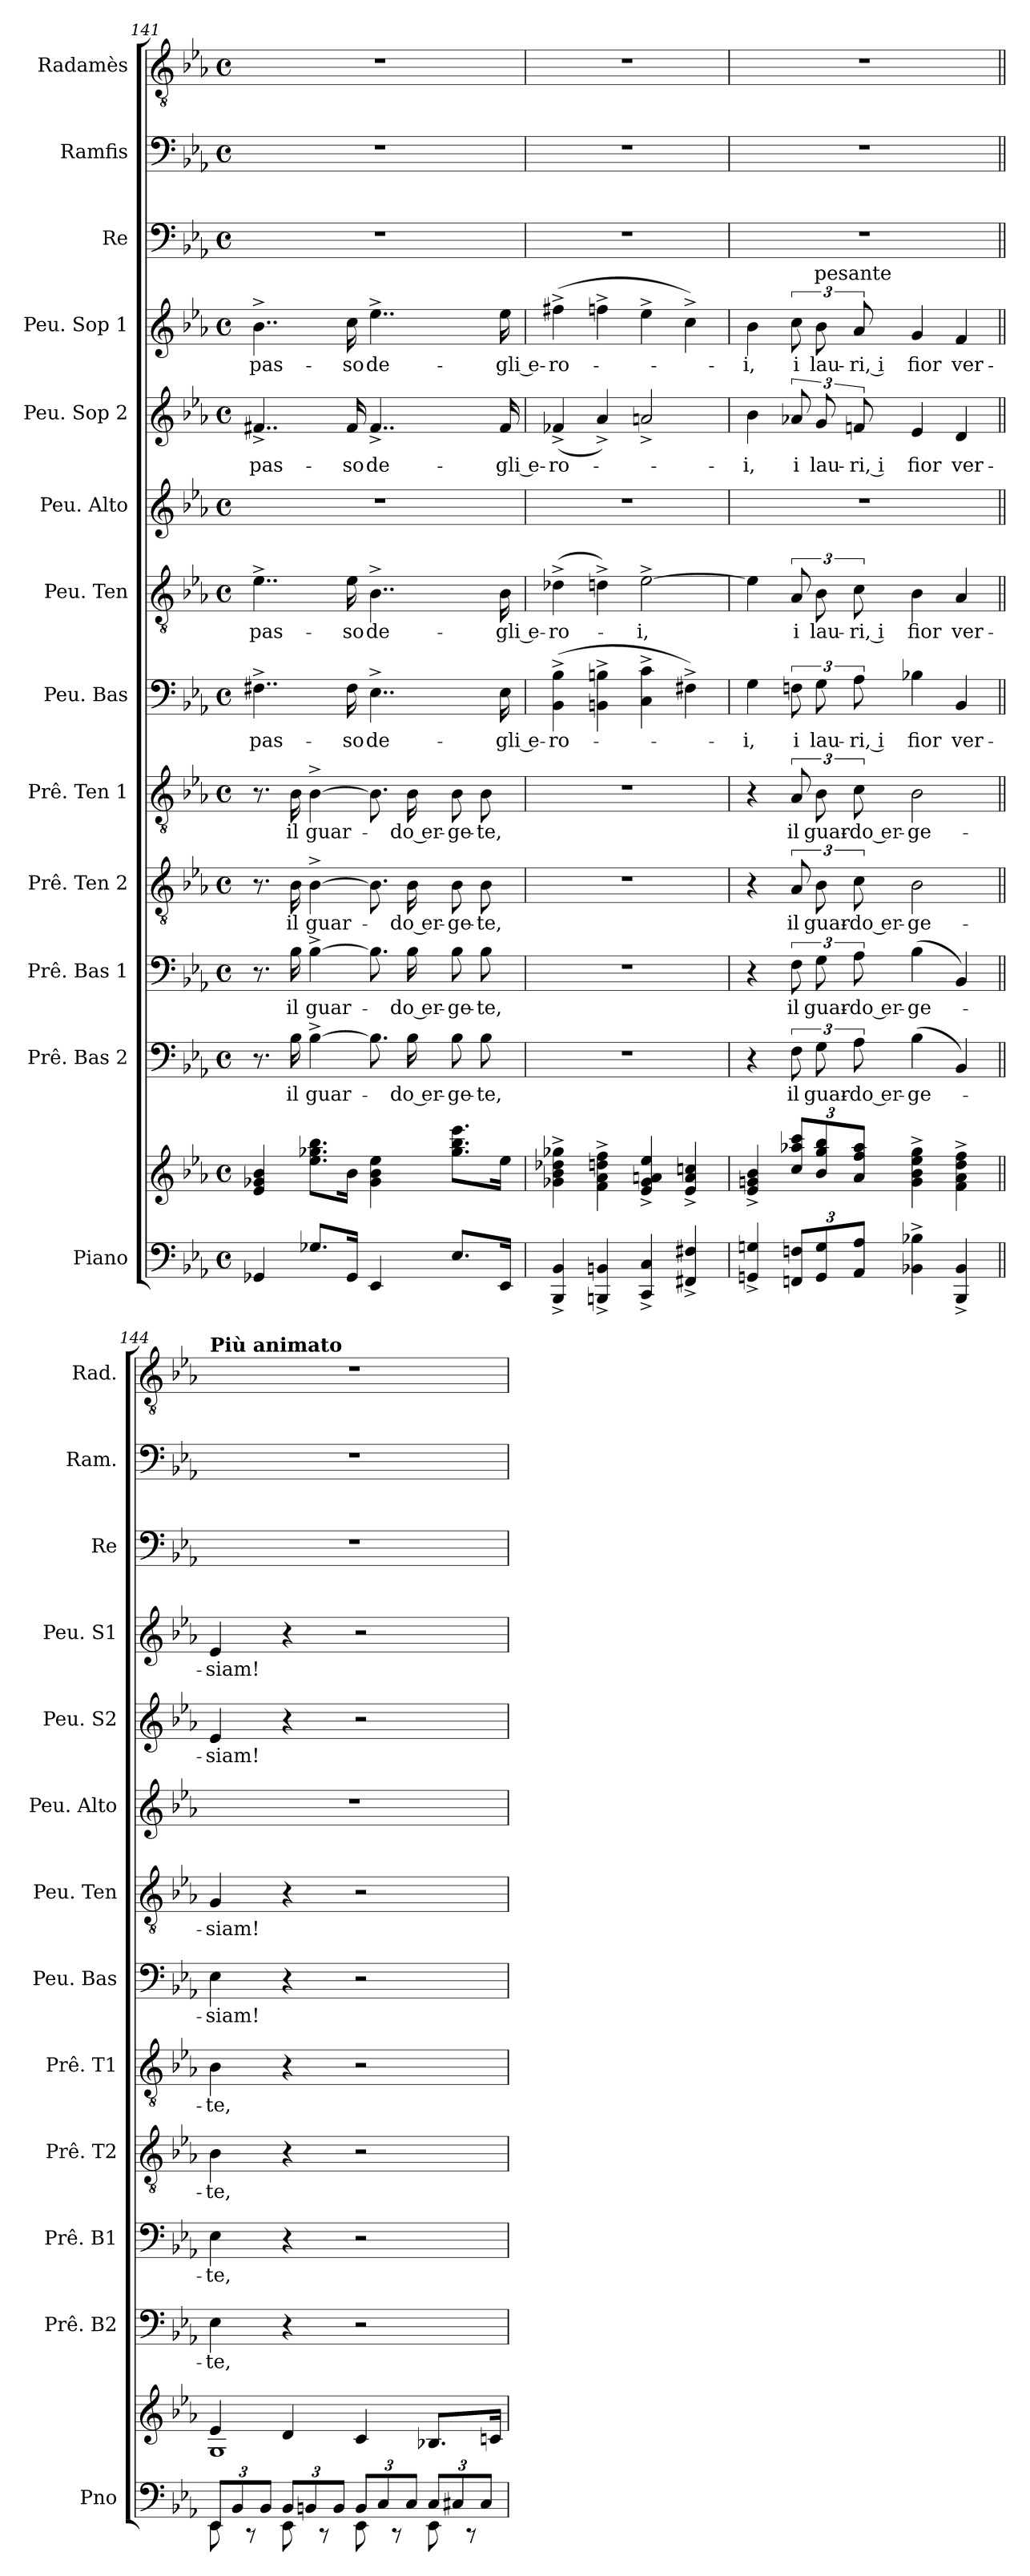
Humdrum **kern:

**kern	**kern	**dynam	**kern	**text	**kern	**text	**kern	**text	**kern	**text	**kern	**text	**kern	**text	**kern	**kern	**text	**kern	**text	**kern	**kern	**kern
*part13	*part13	*part13	*part12	*part12	*part11	*part11	*part10	*part10	*part9	*part9	*part8	*part8	*part7	*part7	*part6	*part5	*part5	*part4	*part4	*part3	*part2	*part1
*staff14	*staff13	*staff13/14	*staff12	*staff12	*staff11	*staff11	*staff10	*staff10	*staff9	*staff9	*staff8	*staff8	*staff7	*staff7	*staff6	*staff5	*staff5	*staff4	*staff4	*staff3	*staff2	*staff1
*I"Piano	*	*	*I"Prê. Bas 2	*	*I"Prê. Bas 1	*	*I"Prê. Ten 2	*	*I"Prê. Ten 1	*	*I"Peu. Bas	*	*I"Peu. Ten	*	*I"Peu. Alto	*I"Peu. Sop 2	*	*I"Peu. Sop 1	*	*I"Re	*I"Ramfis	*I"Radamès
*I'Pno	*	*	*I'Prê. B2	*	*I'Prê. B1	*	*I'Prê. T2	*	*I'Prê. T1	*	*I'Peu. Bas	*	*I'Peu. Ten	*	*I'Peu. Alto	*I'Peu. S2	*	*I'Peu. S1	*	*I'Re	*I'Ram.	*I'Rad.
*clefF4	*clefG2	*	*clefF4	*	*clefF4	*	*clefGv2	*	*clefGv2	*	*clefF4	*	*clefGv2	*	*clefG2	*clefG2	*	*clefG2	*	*clefF4	*clefF4	*clefGv2
*k[b-e-a-]	*k[b-e-a-]	*	*k[b-e-a-]	*	*k[b-e-a-]	*	*k[b-e-a-]	*	*k[b-e-a-]	*	*k[b-e-a-]	*	*k[b-e-a-]	*	*k[b-e-a-]	*k[b-e-a-]	*	*k[b-e-a-]	*	*k[b-e-a-]	*k[b-e-a-]	*k[b-e-a-]
*M4/4	*M4/4	*	*M4/4	*	*M4/4	*	*M4/4	*	*M4/4	*	*M4/4	*	*M4/4	*	*M4/4	*M4/4	*	*M4/4	*	*M4/4	*M4/4	*M4/4
*met(c)	*met(c)	*	*met(c)	*	*met(c)	*	*met(c)	*	*met(c)	*	*met(c)	*	*met(c)	*	*met(c)	*met(c)	*	*met(c)	*	*met(c)	*met(c)	*met(c)
=141	=141	=141	=141	=141	=141	=141	=141	=141	=141	=141	=141	=141	=141	=141	=141	=141	=141	=141	=141	=141	=141	=141
!	!	!	!	!	!	!	!	!	!	!	!	!LO:LY:b:color=#AA0000	!	!LO:LY:b:color=#0055FF	!	!	!LO:LY:b:color=#0055FF	!	!LO:LY:b:color=#0055FF	!	!	!
4GG-X/	4e-/ 4g-X/ 4b-/	.	8.r	.	8.r	.	8.r	.	8.r	.	4..F#X^\	pas-	4..e-^\	pas-	1r	4..f#X^/	pas-	4..b-^\	pas-	1r	1r	1r
!	!	!	!	!LO:LY:b:color=#0055FF	!	!LO:LY:b:color=#0055FF	!	!LO:LY:b:color=#0055FF	!	!LO:LY:b:color=#0055FF	!	!	!	!	!	!	!	!	!	!	!	!
.	.	.	16B-\	il	16B-\	il	16B-\	il	16B-\	il	.	.	.	.	.	.	.	.	.	.	.	.
!	!	!	!	!LO:LY:b:color=#0055FF	!	!LO:LY:b:color=#0055FF	!	!LO:LY:b:color=#0055FF	!	!LO:LY:b:color=#0055FF	!	!	!	!	!	!	!	!	!	!	!	!
8.G-X/L	8.ee-\ 8.gg-X\ 8.bb-\L	.	[4B-^\	guar-	[4B-^\	guar-	[4B-^\	guar-	[4B-^\	guar-	.	.	.	.	.	.	.	.	.	.	.	.
!	!	!	!	!	!	!	!	!	!	!	!	!LO:LY:b:color=#AA0000	!	!LO:LY:b:color=#0055FF	!	!	!LO:LY:b:color=#0055FF	!	!LO:LY:b:color=#0055FF	!	!	!
16GG-/Jk	16b-\Jk	.	.	.	.	.	.	.	.	.	16F#\	-so	16e-\	-so	.	16f#/	-so	16cc\	-so	.	.	.
!	!	!	!	!	!	!	!	!	!	!	!	!LO:LY:b:color=#AA0000	!	!LO:LY:b:color=#0055FF	!	!	!LO:LY:b:color=#0055FF	!	!LO:LY:b:color=#0055FF	!	!	!
4EE-/	4g-\ 4b-\ 4ee-\	.	8.B-\]	.	8.B-\]	.	8.B-\]	.	8.B-\]	.	4..E-^\	de-	4..B-^\	de-	.	4..f#^/	de-	4..ee-^\	de-	.	.	.
!	!	!	!	!LO:LY:b:color=#0055FF	!	!LO:LY:b:color=#0055FF	!	!LO:LY:b:color=#0055FF	!	!LO:LY:b:color=#0055FF	!	!	!	!	!	!	!	!	!	!	!	!
.	.	.	16B-\	do er-	16B-\	do er-	16B-\	do er-	16B-\	do er-	.	.	.	.	.	.	.	.	.	.	.	.
!	!	!	!	!LO:LY:b:color=#0055FF	!	!LO:LY:b:color=#0055FF	!	!LO:LY:b:color=#0055FF	!	!LO:LY:b:color=#0055FF	!	!	!	!	!	!	!	!	!	!	!	!
8.E-/L	8.gg-\ 8.bb-\ 8.eee-\L	.	8B-\	-ge-	8B-\	-ge-	8B-\	-ge-	8B-\	-ge-	.	.	.	.	.	.	.	.	.	.	.	.
!	!	!	!	!LO:LY:b:color=#0055FF	!	!LO:LY:b:color=#0055FF	!	!LO:LY:b:color=#0055FF	!	!LO:LY:b:color=#0055FF	!	!	!	!	!	!	!	!	!	!	!	!
.	.	.	8B-\	-te,	8B-\	-te,	8B-\	-te,	8B-\	-te,	.	.	.	.	.	.	.	.	.	.	.	.
!	!	!	!	!	!	!	!	!	!	!	!	!LO:LY:b:color=#AA0000	!	!LO:LY:b:color=#0055FF	!	!	!LO:LY:b:color=#0055FF	!	!LO:LY:b:color=#0055FF	!	!	!
16EE-/Jk	16ee-\Jk	.	.	.	.	.	.	.	.	.	16E-\	gli e-	16B-\	gli e-	.	16f#/	gli e-	16ee-\	gli e-	.	.	.
!!LO:PB:g=z
=142	=142	=142	=142	=142	=142	=142	=142	=142	=142	=142	=142	=142	=142	=142	=142	=142	=142	=142	=142	=142	=142	=142
!	!	!	!	!	!	!	!	!	!	!	!	!LO:LY:b:color=#AA0000	!	!LO:LY:b:color=#0055FF	!	!	!LO:LY:b:color=#0055FF	!	!LO:LY:b:color=#0055FF	!	!	!
4BBB-/^ 4BB-/^	4g-X\^ 4b-\^ 4dd-X\^ 4gg-X\^	.	1r	.	1r	.	1r	.	1r	.	(>4BB-\^ 4B-\^	-ro-	(>4d-X^\	-ro-	1r	(<4f-X^/	-ro-	(>4ff#X^\	-ro-	1r	1r	1r
4BBBn/^ 4BBn/^	4f\^ 4a-\^ 4ddn\^ 4ff\^	.	.	.	.	.	.	.	.	.	4BBn\^ 4Bn\^	.	4dn^\)	.	.	4a-^/)	.	4ffn^\	.	.	.	.
!	!	!	!	!	!	!	!	!	!	!	!	!	!	!LO:LY:b:color=#0055FF	!	!	!	!	!	!	!	!
4CC/^ 4C/^	4e-/^ 4g-/^ 4an/^ 4ee-/^	.	.	.	.	.	.	.	.	.	4C\^ 4c\^	.	[2e-^\	-i,	.	2an^/	.	4ee-^\	.	.	.	.
4FF#X/^ 4F#X/^	4e-/^ 4a/^ 4ccn/^	.	.	.	.	.	.	.	.	.	4F#X^\)	.	.	.	.	.	.	4cc^\)	.	.	.	.
=143	=143	=143	=143	=143	=143	=143	=143	=143	=143	=143	=143	=143	=143	=143	=143	=143	=143	=143	=143	=143	=143	=143
!	!	!	!	!	!	!	!	!	!	!	!	!LO:LY:b:color=#AA0000	!	!	!	!	!LO:LY:b:color=#0055FF	!	!LO:LY:b:color=#0055FF	!	!	!
4GGn/^ 4Gn/^	4e-/^ 4gn/^ 4b-/^	.	4r	.	4r	.	4r	.	4r	.	4G\	-i,	4e-\]	.	1r	4b-\	-i,	4b-\	-i,	1r	1r	1r
*Xbrackettup	*Xbrackettup	*	*	*	*	*	*	*	*	*	*	*	*	*	*	*	*	*	*	*	*	*
!	!	!	!	!LO:LY:b:color=#0055FF	!	!LO:LY:b:color=#0055FF	!	!LO:LY:b:color=#0055FF	!	!LO:LY:b:color=#0055FF	!	!LO:LY:b:color=#AA0000	!	!LO:LY:b:color=#0055FF	!	!	!LO:LY:b:color=#0055FF	!	!LO:LY:b:color=#0055FF	!	!	!
12FFn/ 12Fn/L	12cc/ 12aa-X/ 12ccc/L	.	12F\	il	12F\	il	12A-/	il	12A-/	il	12Fn\	i	12A-/	i	.	12a-X/	i	12cc\	i	.	.	.
!	!	!	!	!	!	!	!	!	!	!	!	!	!	!	!	!	!	!LO:TX:a:t=pesante	!	!	!	!
!	!	!	!	!LO:LY:b:color=#0055FF	!	!LO:LY:b:color=#0055FF	!	!LO:LY:b:color=#0055FF	!	!LO:LY:b:color=#0055FF	!	!LO:LY:b:color=#AA0000	!	!LO:LY:b:color=#0055FF	!	!	!LO:LY:b:color=#0055FF	!	!LO:LY:b:color=#0055FF	!	!	!
12GG/ 12G/	12b-/ 12gg/ 12bb-/	.	12G\	guar-	12G\	guar-	12B-\	guar-	12B-\	guar-	12G\	lau-	12B-\	lau-	.	12g/	lau-	12b-\	lau-	.	.	.
!	!	!	!	!LO:LY:b:color=#0055FF	!	!LO:LY:b:color=#0055FF	!	!LO:LY:b:color=#0055FF	!	!LO:LY:b:color=#0055FF	!	!LO:LY:b:color=#AA0000	!	!LO:LY:b:color=#0055FF	!	!	!LO:LY:b:color=#0055FF	!	!LO:LY:b:color=#0055FF	!	!	!
12AA-/ 12A-/J	12a-/ 12ff/ 12aa-/J	.	12A-\	do er-	12A-\	do er-	12c\	do er-	12c\	do er-	12A-\	ri, i	12c\	ri, i	.	12fn/	ri, i	12a-/	ri, i	.	.	.
!	!	!	!	!LO:LY:b:color=#0055FF	!	!LO:LY:b:color=#0055FF	!	!LO:LY:b:color=#0055FF	!	!LO:LY:b:color=#0055FF	!	!LO:LY:b:color=#AA0000	!	!LO:LY:b:color=#0055FF	!	!	!LO:LY:b:color=#0055FF	!	!LO:LY:b:color=#0055FF	!	!	!
4BB-X\^ 4B-X\^	4g\^ 4b-\^ 4ee-\^ 4gg\^	.	(>4B-\	-ge-	(>4B-\	-ge-	2B-\	-ge-	2B-\	-ge-	4B-X\	fior	4B-\	fior	.	4e-/	fior	4g/	fior	.	.	.
!	!	!	!	!	!	!	!	!	!	!	!	!LO:LY:b:color=#AA0000	!	!LO:LY:b:color=#0055FF	!	!	!LO:LY:b:color=#0055FF	!	!LO:LY:b:color=#0055FF	!	!	!
4BBB-/^ 4BB-/^	4f\^ 4a-\^ 4dd\^ 4ff\^	.	4BB-/)	.	4BB-/)	.	.	.	.	.	4BB-/	ver-	4A-/	ver-	.	4d/	ver-	4f/	ver-	.	.	.
=144||	=144||	=144||	=144||	=144||	=144||	=144||	=144||	=144||	=144||	=144||	=144||	=144||	=144||	=144||	=144||	=144||	=144||	=144||	=144||	=144||	=144||	=144||
!!LO:REH:place=s1:a:fs=18:t=L
*	*	*	*	*	*	*	*	*	*	*	*	*	*	*	*	*	*	*	*	*	*	*MM132
*^	*^	*	*	*	*	*	*	*	*	*	*	*	*	*	*	*	*	*	*	*	*	*
!	!	!	!	!	!	!	!	!	!	!	!	!	!	!	!	!	!	!	!	!	!	!	!	!LO:TX:a:B:t=Più animato
!	!	!	!	!LO:DY:a=2	!	!LO:LY:b:color=#0055FF	!	!LO:LY:b:color=#0055FF	!	!LO:LY:b:color=#0055FF	!	!LO:LY:b:color=#0055FF	!	!LO:LY:b:color=#AA0000	!	!LO:LY:b:color=#0055FF	!	!	!LO:LY:b:color=#0055FF	!	!LO:LY:b:color=#0055FF	!	!	!
!	!	!	!	!LO:DY:n=1:a	!	!	!	!	!	!	!	!	!	!	!	!	!	!	!	!	!	!	!	!
12EE-/L	8EE-\	4e-/	1G	p mf	4E-\	-te,	4E-\	-te,	4B-\	-te,	4B-\	-te,	4E-\	-siam!	4G/	-siam!	1r	4e-/	-siam!	4e-/	-siam!	1r	1r	1r
12BB-/	.	.	.	.	.	.	.	.	.	.	.	.	.	.	.	.	.	.	.	.	.	.	.	.
.	8r	.	.	.	.	.	.	.	.	.	.	.	.	.	.	.	.	.	.	.	.	.	.	.
12BB-/J	.	.	.	.	.	.	.	.	.	.	.	.	.	.	.	.	.	.	.	.	.	.	.	.
12BB-/L	8EE-\	4d/	.	.	4r	.	4r	.	4r	.	4r	.	4r	.	4r	.	.	4r	.	4r	.	.	.	.
12BBn/	.	.	.	.	.	.	.	.	.	.	.	.	.	.	.	.	.	.	.	.	.	.	.	.
.	8r	.	.	.	.	.	.	.	.	.	.	.	.	.	.	.	.	.	.	.	.	.	.	.
12BB/J	.	.	.	.	.	.	.	.	.	.	.	.	.	.	.	.	.	.	.	.	.	.	.	.
12BB/L	8EE-\	4c/	.	.	2r	.	2r	.	2r	.	2r	.	2r	.	2r	.	.	2r	.	2r	.	.	.	.
12C/	.	.	.	.	.	.	.	.	.	.	.	.	.	.	.	.	.	.	.	.	.	.	.	.
.	8r	.	.	.	.	.	.	.	.	.	.	.	.	.	.	.	.	.	.	.	.	.	.	.
12C/J	.	.	.	.	.	.	.	.	.	.	.	.	.	.	.	.	.	.	.	.	.	.	.	.
12C/L	8EE-\	8.B-X/L	.	.	.	.	.	.	.	.	.	.	.	.	.	.	.	.	.	.	.	.	.	.
12C#X/	.	.	.	.	.	.	.	.	.	.	.	.	.	.	.	.	.	.	.	.	.	.	.	.
.	8r	.	.	.	.	.	.	.	.	.	.	.	.	.	.	.	.	.	.	.	.	.	.	.
12C#/J	.	.	.	.	.	.	.	.	.	.	.	.	.	.	.	.	.	.	.	.	.	.	.	.
.	.	16cn/Jk	.	.	.	.	.	.	.	.	.	.	.	.	.	.	.	.	.	.	.	.	.	.
*v	*v	*	*	*	*	*	*	*	*	*	*	*	*	*	*	*	*	*	*	*	*	*	*	*
*	*v	*v	*	*	*	*	*	*	*	*	*	*	*	*	*	*	*	*	*	*	*	*	*
=	=	=	=	=	=	=	=	=	=	=	=	=	=	=	=	=	=	=	=	=	=	=
*-	*-	*-	*-	*-	*-	*-	*-	*-	*-	*-	*-	*-	*-	*-	*-	*-	*-	*-	*-	*-	*-	*-
